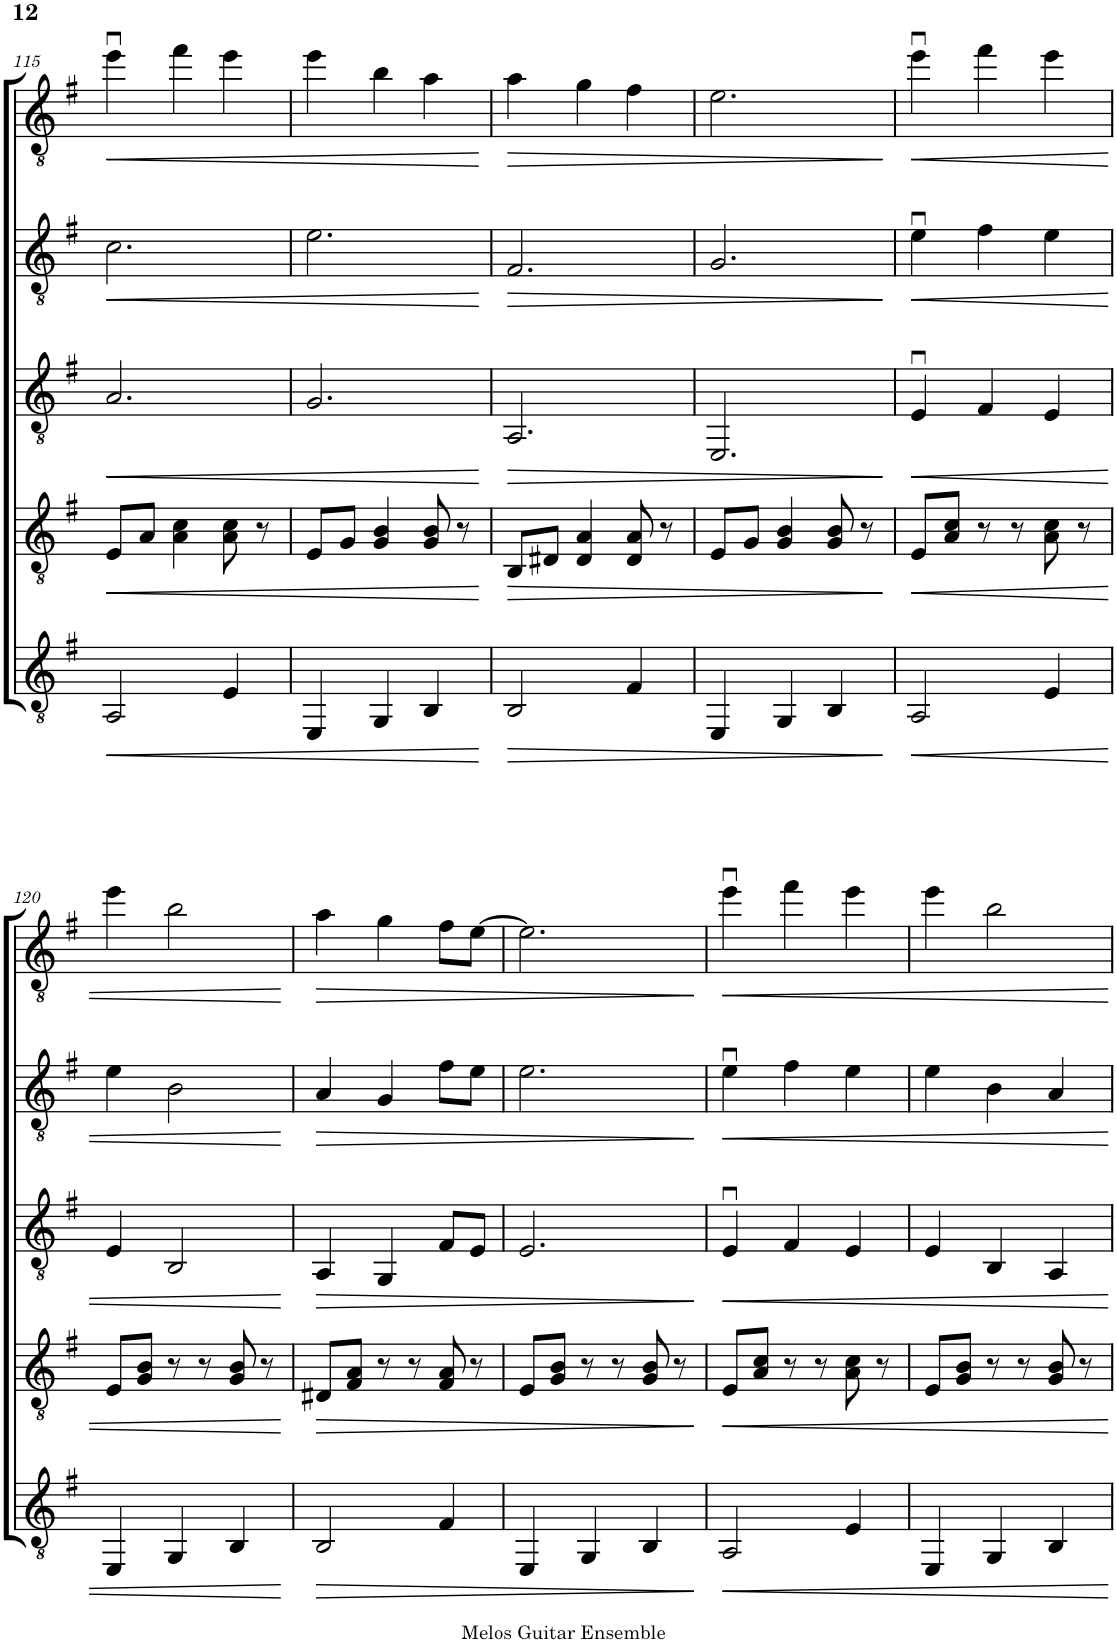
**kern	**dynam	**kern	**dynam	**kern	**dynam	**kern	**dynam	**kern	**dynam
*part5	*part5	*part4	*part4	*part3	*part3	*part2	*part2	*part1	*part1
*staff5	*staff5	*staff4	*staff4	*staff3	*staff3	*staff2	*staff2	*staff1	*staff1
*I"Gt-5	*	*I"Gt-4	*	*I"Gt-3	*	*I"Gt-2	*	*I"Gt-1	*
!!LO:PB:g=z
*clefGv2	*	*clefGv2	*	*clefGv2	*	*clefGv2	*	*clefGv2	*
*k[f#]	*	*k[f#]	*	*k[f#]	*	*k[f#]	*	*k[f#]	*
*M3/4	*	*M3/4	*	*M3/4	*	*M3/4	*	*M3/4	*
=115	=115	=115	=115	=115	=115	=115	=115	=115	=115
!	!LO:HP:b	!	!LO:HP:b	!	!LO:HP:b	!	!LO:HP:b	!	!LO:HP:b
2AA/	<	8E/L	<	2.A/	<	2.c\	<	4eeu\	<
.	.	8A/J	.	.	.	.	.	.	.
.	.	4A\ 4c\	.	.	.	.	.	4ff#\	.
4E/	.	8A\ 8c\	.	.	.	.	.	4ee\	.
.	.	8r	.	.	.	.	.	.	.
=116	=116	=116	=116	=116	=116	=116	=116	=116	=116
4EE/	.	8E/L	.	2.G/	.	2.e\	.	4ee\	.
.	.	8G/J	.	.	.	.	.	.	.
4GG/	.	4G/ 4B/	.	.	.	.	.	4b\	.
4BB/	.	8G/ 8B/	.	.	.	.	.	4a\	.
.	.	8r	.	.	.	.	.	.	.
.	[	.	[	.	[	.	[	.	[
=117	=117	=117	=117	=117	=117	=117	=117	=117	=117
!	!LO:HP:b	!	!LO:HP:b	!	!LO:HP:b	!	!LO:HP:b	!	!LO:HP:b
2BB/	>	8BB/L	>	2.AA/	>	2.F#/	>	4a\	>
.	.	8D#X/J	.	.	.	.	.	.	.
.	.	4D#/ 4A/	.	.	.	.	.	4g\	.
4F#/	.	8D#/ 8A/	.	.	.	.	.	4f#\	.
.	.	8r	.	.	.	.	.	.	.
=118	=118	=118	=118	=118	=118	=118	=118	=118	=118
4EE/	.	8E/L	.	2.EE/	.	2.G/	.	2.e\	.
.	.	8G/J	.	.	.	.	.	.	.
4GG/	.	4G/ 4B/	.	.	.	.	.	.	.
4BB/	.	8G/ 8B/	.	.	.	.	.	.	.
.	.	8r	.	.	.	.	.	.	.
.	]	.	]	.	]	.	]	.	]
=119	=119	=119	=119	=119	=119	=119	=119	=119	=119
!	!LO:HP:b	!	!LO:HP:b	!	!LO:HP:b	!	!LO:HP:b	!	!LO:HP:b
2AA/	<	8E/L	<	4Eu/	<	4eu\	<	4eeu\	<
.	.	8A/ 8c/J	.	.	.	.	.	.	.
.	.	8r	.	4F#/	.	4f#\	.	4ff#\	.
.	.	8r	.	.	.	.	.	.	.
4E/	.	8A\ 8c\	.	4E/	.	4e\	.	4ee\	.
.	.	8r	.	.	.	.	.	.	.
!!LO:LB:g=z
=120	=120	=120	=120	=120	=120	=120	=120	=120	=120
4EE/	.	8E/L	.	4E/	.	4e\	.	4ee\	.
.	.	8G/ 8B/J	.	.	.	.	.	.	.
4GG/	.	8r	.	2BB/	.	2B\	.	2b\	.
.	.	8r	.	.	.	.	.	.	.
4BB/	.	8G/ 8B/	.	.	.	.	.	.	.
.	.	8r	.	.	.	.	.	.	.
.	[	.	[	.	[	.	[	.	[
=121	=121	=121	=121	=121	=121	=121	=121	=121	=121
!	!LO:HP:b	!	!LO:HP:b	!	!LO:HP:b	!	!LO:HP:b	!	!LO:HP:b
2BB/	>	8D#X/L	>	4AA/	>	4A/	>	4a\	>
.	.	8F#/ 8A/J	.	.	.	.	.	.	.
.	.	8r	.	4GG/	.	4G/	.	4g\	.
.	.	8r	.	.	.	.	.	.	.
4F#/	.	8F#/ 8A/	.	8F#/L	.	8f#\L	.	8f#\L	.
.	.	8r	.	8E/J	.	8e\J	.	[8e\J	.
=122	=122	=122	=122	=122	=122	=122	=122	=122	=122
4EE/	.	8E/L	.	2.E/	.	2.e\	.	2.e\]	.
.	.	8G/ 8B/J	.	.	.	.	.	.	.
4GG/	.	8r	.	.	.	.	.	.	.
.	.	8r	.	.	.	.	.	.	.
4BB/	.	8G/ 8B/	.	.	.	.	.	.	.
.	.	8r	.	.	.	.	.	.	.
.	]	.	]	.	]	.	]	.	]
=123	=123	=123	=123	=123	=123	=123	=123	=123	=123
2AA/	.	8E/L	.	4Eu/	.	4eu\	.	4eeu\	.
.	.	8A/ 8c/J	.	.	.	.	.	.	.
.	.	8r	.	4F#/	.	4f#\	.	4ff#\	.
.	.	8r	.	.	.	.	.	.	.
4E/	.	8A\ 8c\	.	4E/	.	4e\	.	4ee\	.
.	.	8r	.	.	.	.	.	.	.
=124	=124	=124	=124	=124	=124	=124	=124	=124	=124
4EE/	.	8E/L	.	4E/	.	4e\	.	4ee\	.
.	.	8G/ 8B/J	.	.	.	.	.	.	.
4GG/	.	8r	.	4BB/	.	4B\	.	2b\	.
.	.	8r	.	.	.	.	.	.	.
4BB/	.	8G/ 8B/	.	4AA/	.	4A/	.	.	.
.	.	8r	.	.	.	.	.	.	.
=	=	=	=	=	=	=	=	=	=
*-	*-	*-	*-	*-	*-	*-	*-	*-	*-
